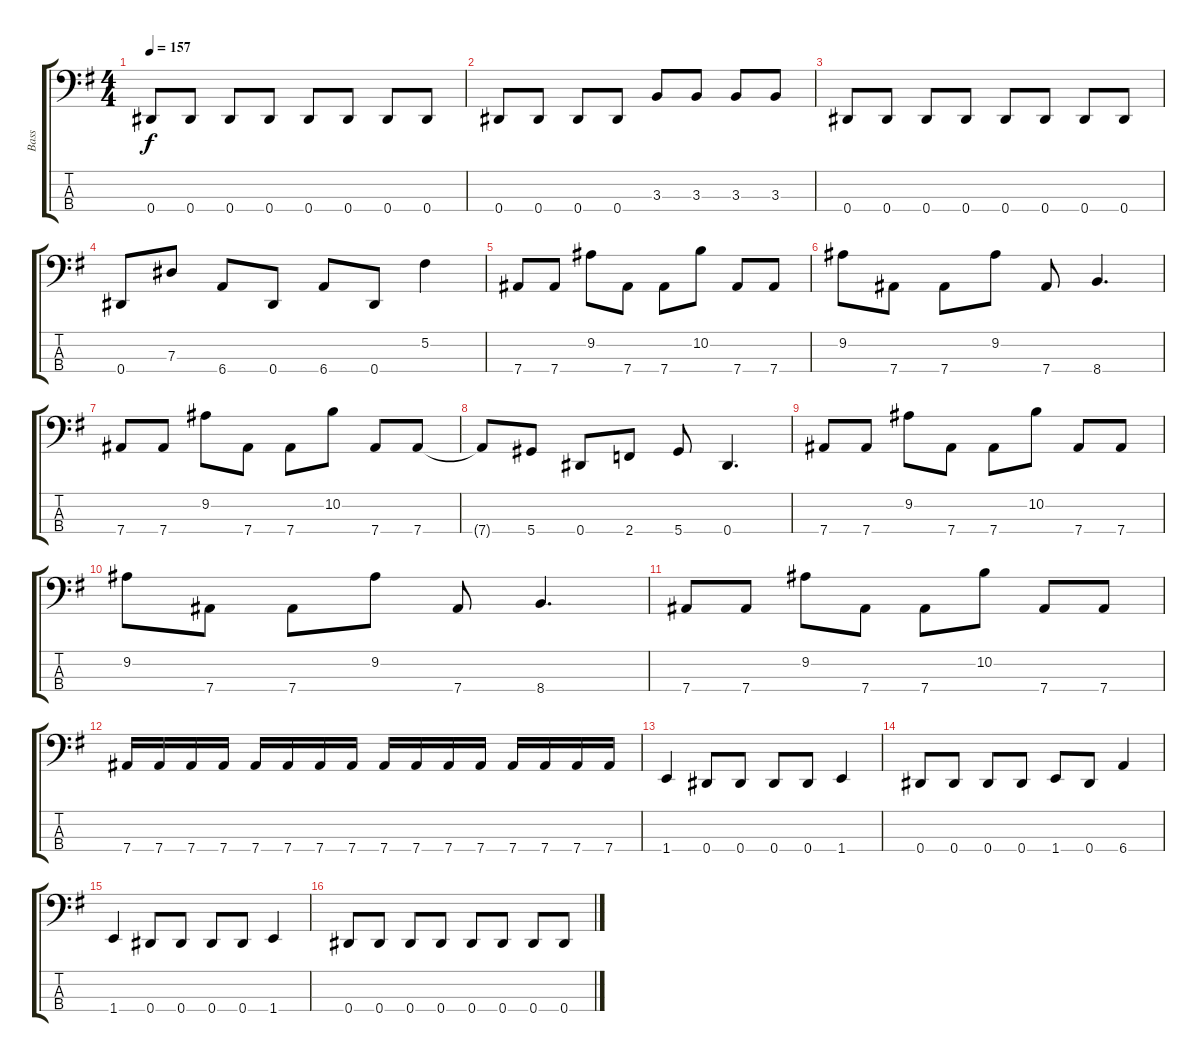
\track ("Bass" "Bass") {instrument electricbasspick}
\staff {score tabs}
\tuning (Gb2 Db2 Ab1 Eb1) {hide}
\ts (4 4)
\tempo 157
\clef f4
\ks eminor
0.4.8{dy f} 0.4.8 0.4.8 0.4.8 0.4.8 0.4.8 0.4.8 0.4.8 |
0.4.8 0.4.8 0.4.8 0.4.8 3.3.8 3.3.8 3.3.8 3.3.8 |
0.4.8 0.4.8 0.4.8 0.4.8 0.4.8 0.4.8 0.4.8 0.4.8 |
0.4.8 7.3.8 6.4.8 0.4.8 6.4.8 0.4.8 5.2.4 |
7.4.8 7.4.8 9.2.8 7.4.8 7.4.8 10.2.8 7.4.8 7.4.8 |
9.2.8 7.4.8 7.4.8 9.2.8 7.4.8 8.4.4{d} |
7.4.8 7.4.8 9.2.8 7.4.8 7.4.8 10.2.8 7.4.8 7.4.8 |
7.4{t}.8 5.4.8 0.4.8 2.4.8 5.4.8 0.4.4{d} |
7.4.8 7.4.8 9.2.8 7.4.8 7.4.8 10.2.8 7.4.8 7.4.8 |
9.2.8 7.4.8 7.4.8 9.2.8 7.4.8 8.4.4{d} |
7.4.8 7.4.8 9.2.8 7.4.8 7.4.8 10.2.8 7.4.8 7.4.8 |
7.4.16 7.4.16 7.4.16 7.4.16 7.4.16 7.4.16 7.4.16 7.4.16 7.4.16 7.4.16 7.4.16 7.4.16 7.4.16 7.4.16 7.4.16 7.4.16 |
1.4.4 0.4.8 0.4.8 0.4.8 0.4.8 1.4.4 |
0.4.8 0.4.8 0.4.8 0.4.8 1.4.8 0.4.8 6.4.4 |
1.4.4 0.4.8 0.4.8 0.4.8 0.4.8 1.4.4 |
0.4.8 0.4.8 0.4.8 0.4.8 0.4.8 0.4.8 0.4.8 0.4.8
